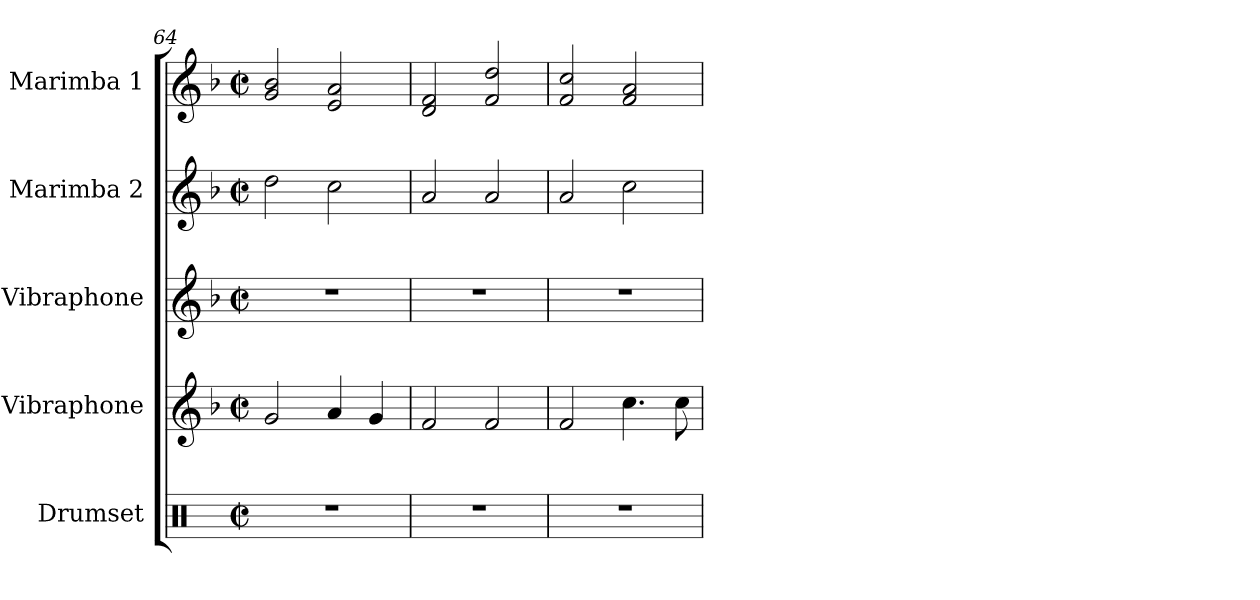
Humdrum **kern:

**kern	**kern	**kern	**kern	**kern
*part5	*part4	*part3	*part2	*part1
*staff5	*staff4	*staff3	*staff2	*staff1
*I"Drumset	*I"Vibraphone	*I"Vibraphone	*I"Marimba 2	*I"Marimba 1
*I'Drs.	*I'Vib.	*I'Vib.	*I'Mrm. 2	*I'Mrm. 1
*clefX	*clefG2	*clefG2	*clefG2	*clefG2
*k[]	*k[b-]	*k[b-]	*k[b-]	*k[b-]
*M2/2	*M2/2	*M2/2	*M2/2	*M2/2
*met(c|)	*met(c|)	*met(c|)	*met(c|)	*met(c|)
=64	=64	=64	=64	=64
1r	2g/	1r	2dd\	2g/ 2b-/
.	4a/	.	2cc\	2e/ 2a/
.	4g/	.	.	.
=65	=65	=65	=65	=65
1r	2f/	1r	2a/	2d/ 2f/
.	2f/	.	2a/	2f/ 2dd/
!!LO:PB:g=z
=66	=66	=66	=66	=66
1r	2f/	1r	2a/	2f/ 2cc/
.	4.cc\	.	2cc\	2f/ 2a/
.	8cc\	.	.	.
=	=	=	=	=
*-	*-	*-	*-	*-
